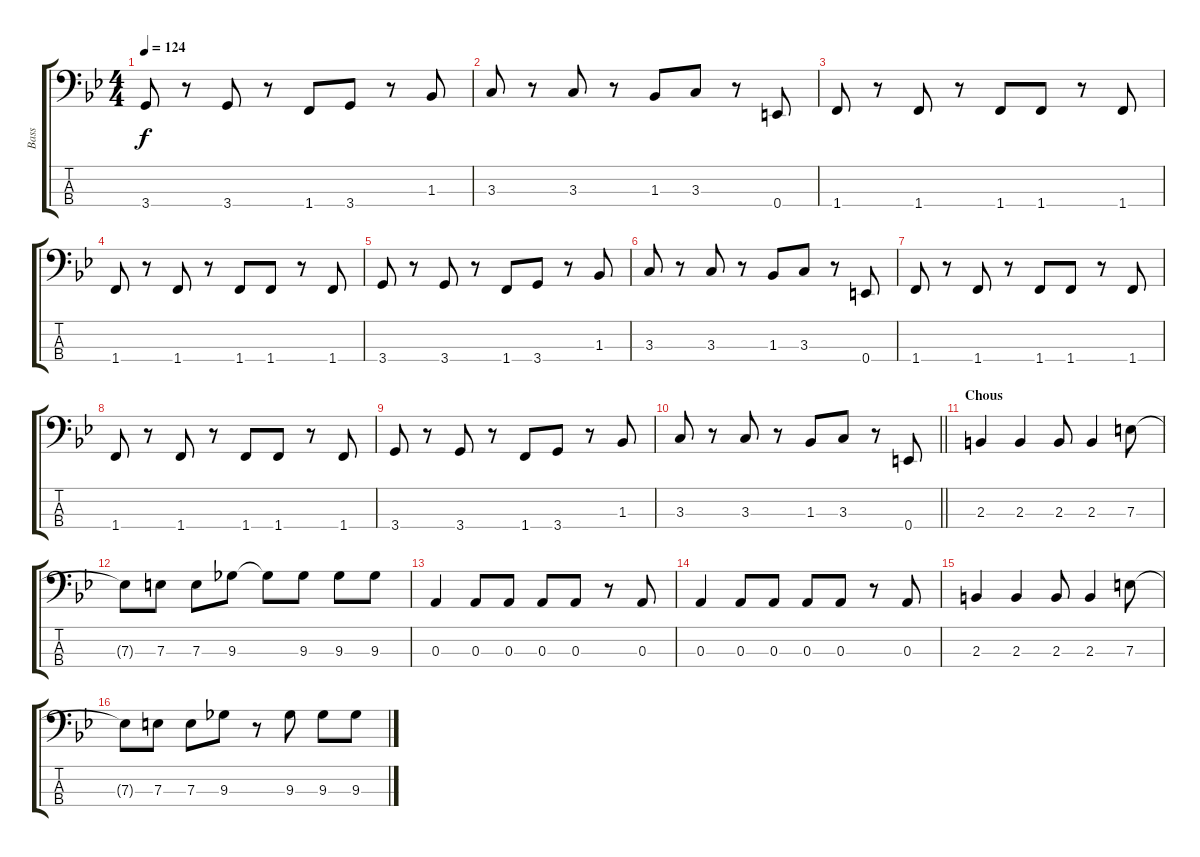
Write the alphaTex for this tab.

\track ("Bass" "Bass") {instrument electricbassfinger}
\staff {score tabs}
\tuning (G2 D2 A1 E1) {hide}
\ts (4 4)
\tempo 124
\clef f4
\ks gminor
3.4.8{dy f} r.8 3.4.8 r.8 1.4.8 3.4.8 r.8 1.3.8 |
3.3.8 r.8 3.3.8 r.8 1.3.8 3.3.8 r.8 0.4.8 |
1.4.8 r.8 1.4.8 r.8 1.4.8 1.4.8 r.8 1.4.8 |
1.4.8 r.8 1.4.8 r.8 1.4.8 1.4.8 r.8 1.4.8 |
3.4.8 r.8 3.4.8 r.8 1.4.8 3.4.8 r.8 1.3.8 |
3.3.8 r.8 3.3.8 r.8 1.3.8 3.3.8 r.8 0.4.8 |
1.4.8 r.8 1.4.8 r.8 1.4.8 1.4.8 r.8 1.4.8 |
1.4.8 r.8 1.4.8 r.8 1.4.8 1.4.8 r.8 1.4.8 |
3.4.8 r.8 3.4.8 r.8 1.4.8 3.4.8 r.8 1.3.8 |
\barLineRight lightlight
3.3.8 r.8 3.3.8 r.8 1.3.8 3.3.8 r.8 0.4.8 |
\section ("" "Chous")
2.3.4 2.3.4 2.3.8 2.3.4 7.3.8 |
7.3{t}.8 7.3.8 7.3.8 9.3.8 9.3{t}.8 9.3.8 9.3.8 9.3.8 |
0.3.4 0.3.8 0.3.8 0.3.8 0.3.8 r.8 0.3.8 |
0.3.4 0.3.8 0.3.8 0.3.8 0.3.8 r.8 0.3.8 |
2.3.4 2.3.4 2.3.8 2.3.4 7.3.8 |
7.3{t}.8 7.3.8 7.3.8 9.3.8 r.8 9.3.8 9.3.8 9.3.8
